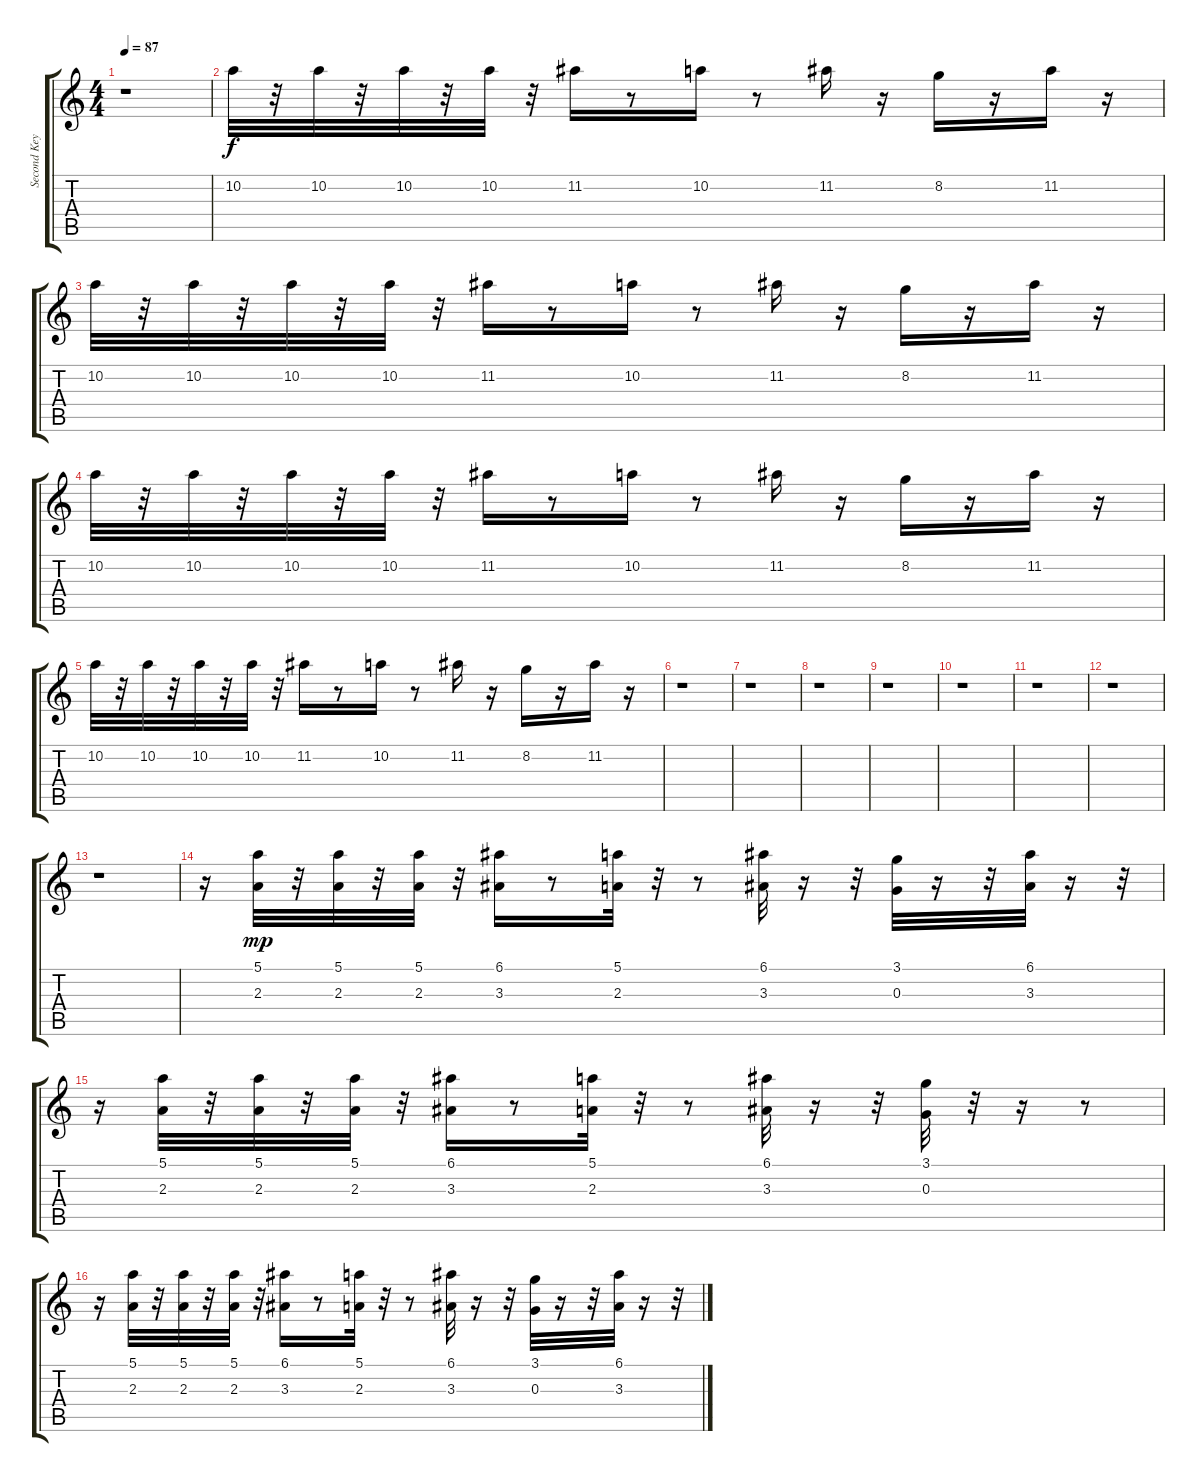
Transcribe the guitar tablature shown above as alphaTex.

\track ("Second Keyboard" "Second Key") {instrument synthbass1}
\staff {score tabs}
\tuning (E4 B3 G3 D3 A2 D2) {hide}
\ts (4 4)
\tempo 87
\clef g2
\ks c
r.1{dy f} |
10.2.32 r.32 10.2.32 r.32 10.2.32 r.32 10.2.32 r.32 11.2.16 r.8 10.2.16 r.8 11.2.16 r.16 8.2.16 r.16 11.2.16 r.16 |
10.2.32 r.32 10.2.32 r.32 10.2.32 r.32 10.2.32 r.32 11.2.16 r.8 10.2.16 r.8 11.2.16 r.16 8.2.16 r.16 11.2.16 r.16 |
10.2.32 r.32 10.2.32 r.32 10.2.32 r.32 10.2.32 r.32 11.2.16 r.8 10.2.16 r.8 11.2.16 r.16 8.2.16 r.16 11.2.16 r.16 |
10.2.32 r.32 10.2.32 r.32 10.2.32 r.32 10.2.32 r.32 11.2.16 r.8 10.2.16 r.8 11.2.16 r.16 8.2.16 r.16 11.2.16 r.16 |
r.1 |
r.1 |
r.1 |
r.1 |
r.1 |
r.1 |
r.1 |
r.1 |
r.16 (5.1 2.3).32{dy mp} r.32 (5.1 2.3).32 r.32 (5.1 2.3).32 r.32 (6.1 3.3).16 r.8 (5.1 2.3).32 r.32 r.8 (6.1 3.3).32 r.16 r.32 (3.1 0.3).32 r.16 r.32 (6.1 3.3).32 r.16 r.32 |
r.16 (5.1 2.3).32 r.32 (5.1 2.3).32 r.32 (5.1 2.3).32 r.32 (6.1 3.3).16 r.8 (5.1 2.3).32 r.32 r.8 (6.1 3.3).32 r.16 r.32 (3.1 0.3).32 r.32 r.16 r.8 |
r.16 (5.1 2.3).32 r.32 (5.1 2.3).32 r.32 (5.1 2.3).32 r.32 (6.1 3.3).16 r.8 (5.1 2.3).32 r.32 r.8 (6.1 3.3).32 r.16 r.32 (3.1 0.3).32 r.16 r.32 (6.1 3.3).32 r.16 r.32
